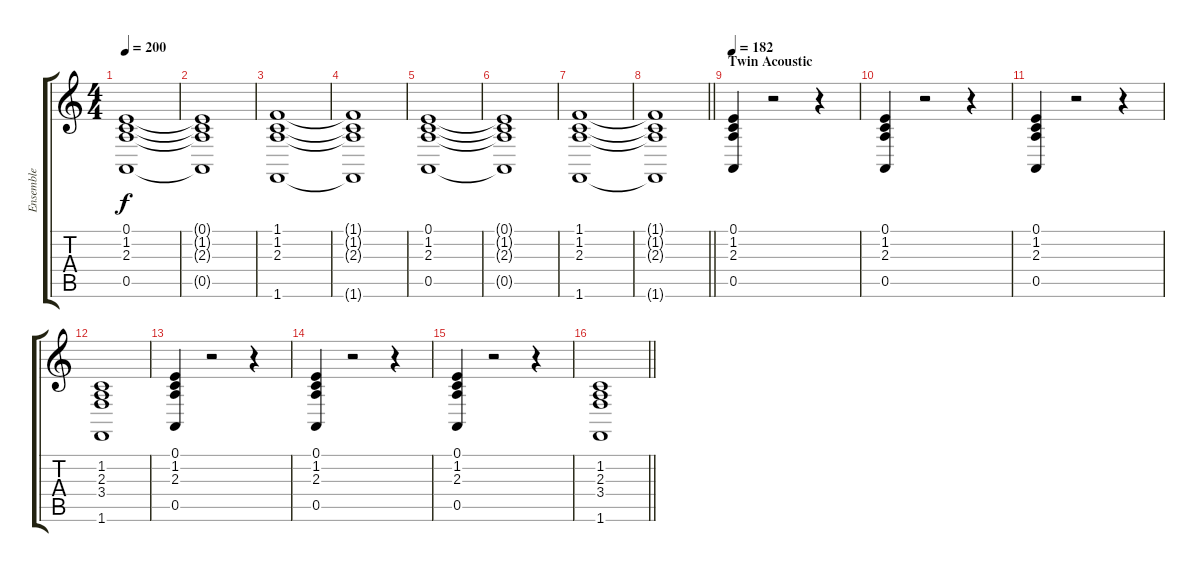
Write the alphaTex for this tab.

\track ("Ensemble" "Ensemble") {instrument stringensemble1}
\staff {score tabs}
\tuning (E4 B3 G3 D3 A2 E2) {hide}
\ts (4 4)
\section ("" "")
\tempo 200
\clef g2
\ks c
(0.1 1.2 2.3 0.5).1{dy f} |
(0.1{t} 1.2{t} 2.3{t} 0.5{t}).1 |
(1.1 1.2 2.3 1.6).1 |
(1.1{t} 1.2{t} 2.3{t} 1.6{t}).1 |
(0.1 1.2 2.3 0.5).1 |
(0.1{t} 1.2{t} 2.3{t} 0.5{t}).1 |
(1.1 1.2 2.3 1.6).1 |
\barLineRight lightlight
(1.1{t} 1.2{t} 2.3{t} 1.6{t}).1 |
\section ("" "Twin Acoustic")
\tempo 182
(0.1 1.2 2.3 0.5).4{volume 10} r.2 r.4 |
(0.1 1.2 2.3 0.5).4 r.2 r.4 |
(0.1 1.2 2.3 0.5).4 r.2 r.4 |
(1.2 2.3 3.4 1.6).1 |
(0.1 1.2 2.3 0.5).4 r.2 r.4 |
(0.1 1.2 2.3 0.5).4 r.2 r.4 |
(0.1 1.2 2.3 0.5).4 r.2 r.4 |
\barLineRight lightlight
(1.2 2.3 3.4 1.6).1
